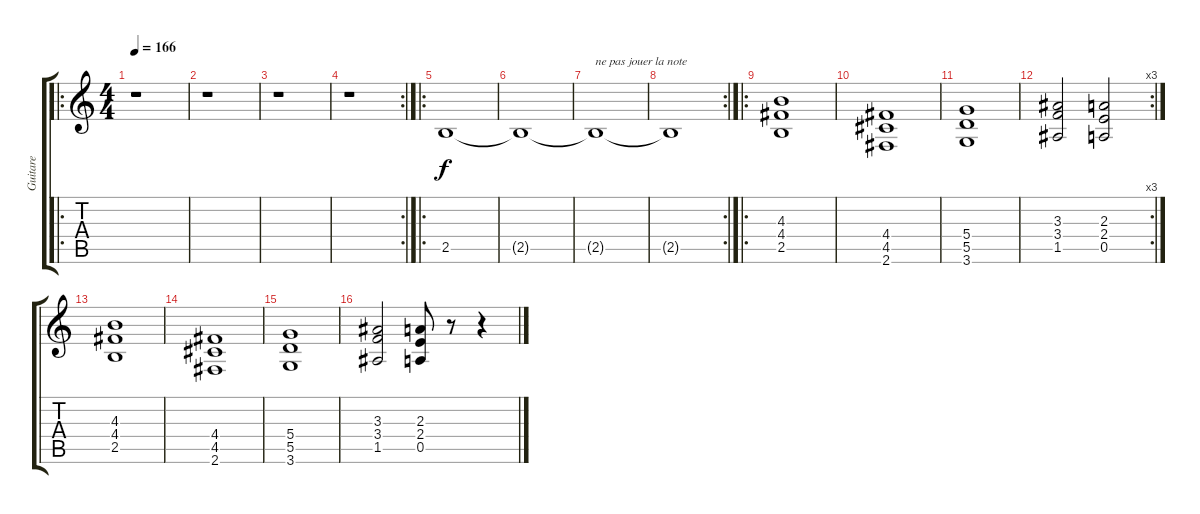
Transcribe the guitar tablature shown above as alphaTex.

\track ("Guitare" "Guitare") {instrument distortionguitar}
\staff {score tabs}
\tuning (E4 B3 G3 D3 A2 E2) {hide}
\ro
\ts (4 4)
\tempo 166
\clef g2
\ks c
r.1{dy f instrument distortionguitar} |
r.1 |
r.1 |
\rc 2
r.1 |
\ro
2.5.1 |
2.5{t}.1 |
2.5{t}.1{txt "ne pas jouer la note"} |
\rc 2
2.5{t}.1 |
\ro
(4.3 4.4 2.5).1 |
(4.4 4.5 2.6).1 |
(5.4 5.5 3.6).1 |
\rc 3
(3.3 3.4 1.5).2 (2.3 2.4 0.5).2 |
(4.3 4.4 2.5).1 |
(4.4 4.5 2.6).1 |
(5.4 5.5 3.6).1 |
(3.3 3.4 1.5).2 (2.3 2.4 0.5).8 r.8 r.4
